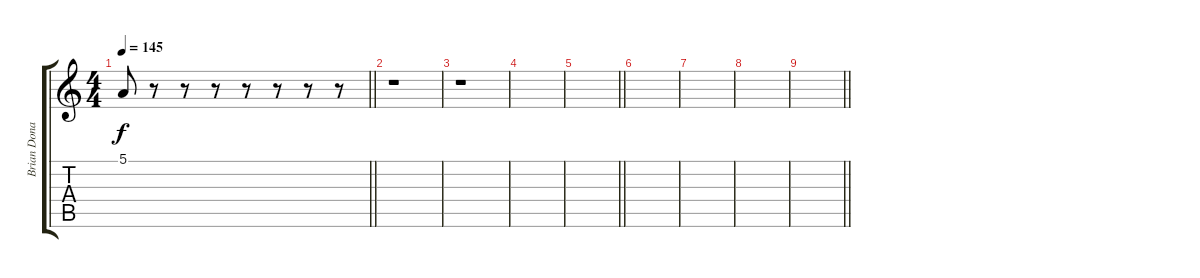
\track ("Brian Donahue (Backup Vocals/Harmonies)" "Brian Dona") {instrument clarinet}
\staff {score tabs}
\tuning (E4 B3 G3 D3 A2 E2) {hide}
\ts (4 4)
\tempo 145
\clef g2
\barLineRight lightlight
\ks c
5.1{t}.8{dy f} r.8 r.8 r.8 r.8 r.8 r.8 r.8 |
r.1 |
r.1 |
|
\barLineRight lightlight
|
|
|
|
\barLineRight lightlight
